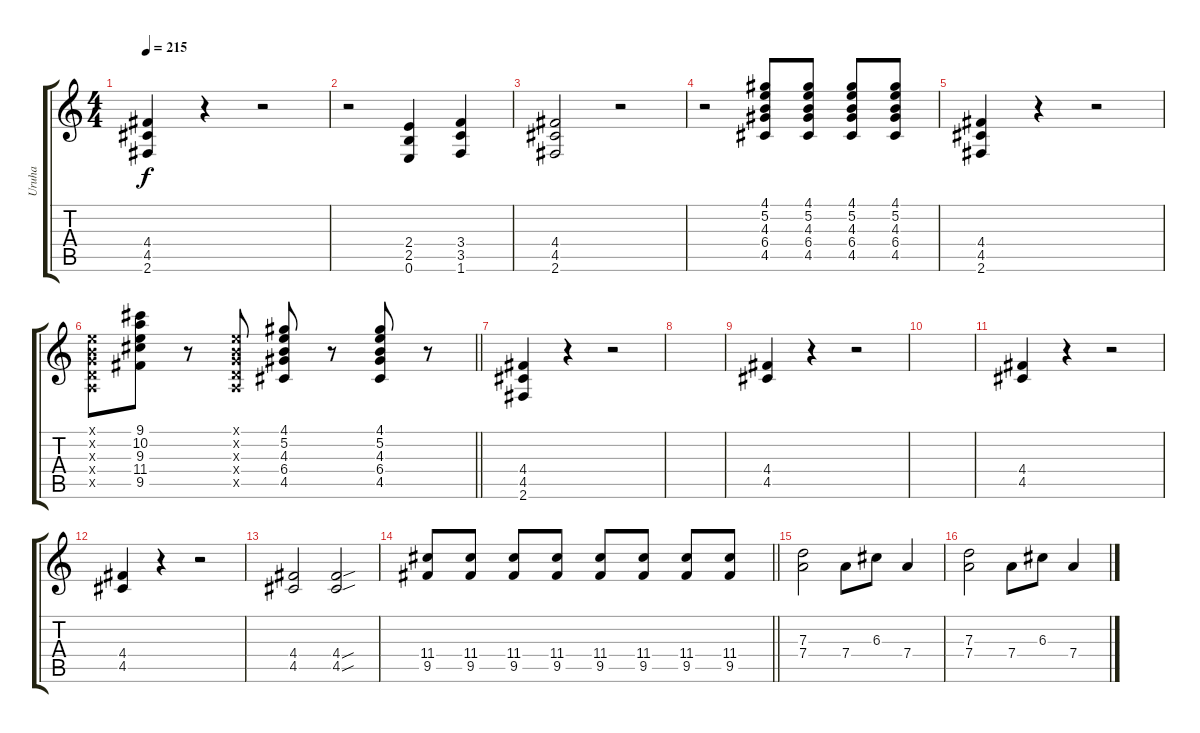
\track ("Uruha" "Uruha") {instrument distortionguitar}
\staff {score tabs}
\tuning (E4 B3 G3 D3 A2 E2) {hide}
\ts (4 4)
\tempo 215
\clef g2
\ks c
(4.4 4.5 2.6).4{dy f} r.4 r.2 |
r.2 (2.4 2.5 0.6).4 (3.4 3.5 1.6).4 |
(4.4 4.5 2.6).2 r.2 |
r.2 (4.1 5.2 4.3 6.4 4.5).8 (4.1 5.2 4.3 6.4 4.5).8 (4.1 5.2 4.3 6.4 4.5).8 (4.1 5.2 4.3 6.4 4.5).8 |
(4.4 4.5 2.6).4 r.4 r.2 |
\barLineRight lightlight
(0.1{x} 0.2{x} 0.3{x} 0.4{x} 0.5{x}).8 (9.1 10.2 9.3 11.4 9.5).8 r.8 (0.1{x} 0.2{x} 0.3{x} 0.4{x} 0.5{x}).8 (4.1 5.2 4.3 6.4 4.5).8 r.8 (4.1 5.2 4.3 6.4 4.5).8 r.8 |
(4.4 4.5 2.6).4 r.4 r.2 |
|
(4.4 4.5).4 r.4 r.2 |
|
(4.4 4.5).4 r.4 r.2 |
(4.4 4.5).4 r.4 r.2 |
(4.4 4.5).2 (4.4{sou} 4.5{sou}).2 |
\barLineRight lightlight
(11.4 9.5).8 (11.4 9.5).8 (11.4 9.5).8 (11.4 9.5).8 (11.4 9.5).8 (11.4 9.5).8 (11.4 9.5).8 (11.4 9.5).8 |
(7.3 7.4).2 7.4.8 6.3.8 7.4.4 |
(7.3 7.4).2 7.4.8 6.3.8 7.4.4
